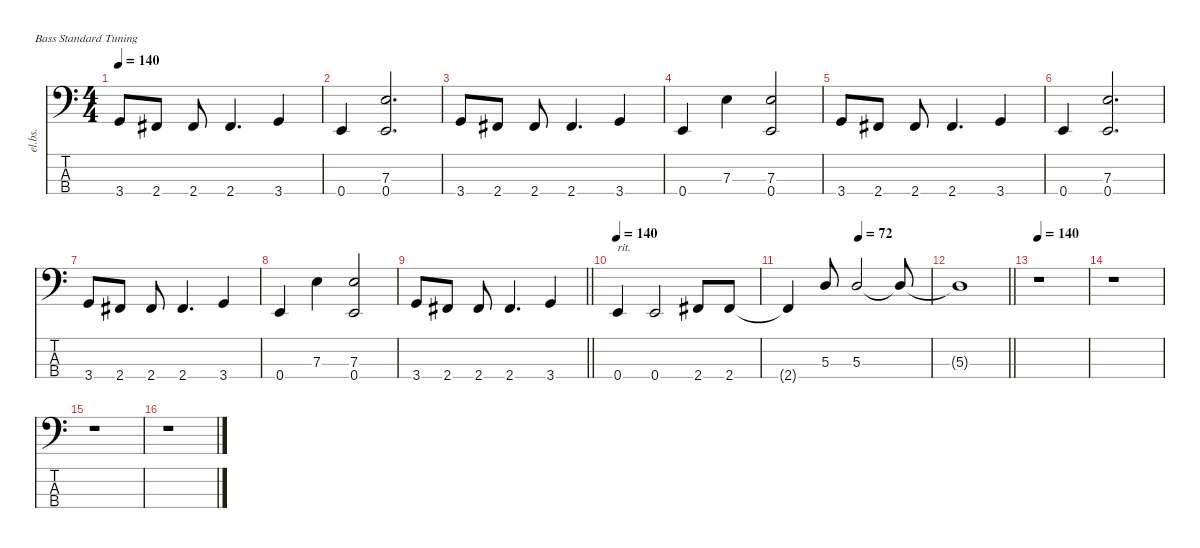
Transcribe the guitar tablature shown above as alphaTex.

\defaultSystemsLayout 4
\hideDynamics
\bracketExtendMode nobrackets
\otherSystemsTrackNameOrientation horizontal
\track ("Bassgtr." "el.bs.") {defaultSystemsLayout 8 instrument electricbasspick}
\staff {score tabs}
\tuning (G2 D2 A1 E1)
\ts (4 4)
\tempo 140
\clef f4
\ks c
3.4.8{dy f beam Up} 2.4{acc #}.8{beam Up} 2.4{acc #}.8{beam Up} 2.4{acc #}.4{d beam Up} 3.4.4{beam Up} |
0.4.4{beam Up} (7.3 0.4).2{d beam Up} |
3.4.8{beam Up} 2.4{acc #}.8{beam Up} 2.4{acc #}.8{beam Up} 2.4{acc #}.4{d beam Up} 3.4.4{beam Up} |
0.4.4{beam Up} 7.3.4{beam Down} (7.3 0.4).2{beam Up} |
3.4.8{beam Up} 2.4{acc #}.8{beam Up} 2.4{acc #}.8{beam Up} 2.4{acc #}.4{d beam Up} 3.4.4{beam Up} |
0.4.4{beam Up} (7.3 0.4).2{d beam Up} |
3.4.8{beam Up} 2.4{acc #}.8{beam Up} 2.4{acc #}.8{beam Up} 2.4{acc #}.4{d beam Up} 3.4.4{beam Up} |
0.4.4{beam Up} 7.3.4{beam Down} (7.3 0.4).2{beam Up} |
\barLineRight lightlight
3.4.8{beam Up} 2.4{acc #}.8{beam Up} 2.4{acc #}.8{beam Up} 2.4{acc #}.4{d beam Up} 3.4.4{beam Up} |
\tempo 140
0.4.4{txt "rit." beam Up} 0.4.2{beam Up} 2.4{acc #}.8{beam Up} 2.4{acc #}.8{beam Up} |
\tempo (72 0.5)
2.4{t acc #}.4{beam Up} 5.3.8{beam Up} 5.3.2{beam Up} 5.3{t}.8{beam Up} |
\barLineRight lightlight
5.3{t}.1{beam Down} |
\tempo 140
r.1{beam Down} |
r.1{beam Down} |
r.1{beam Down} |
r.1{beam Down}
